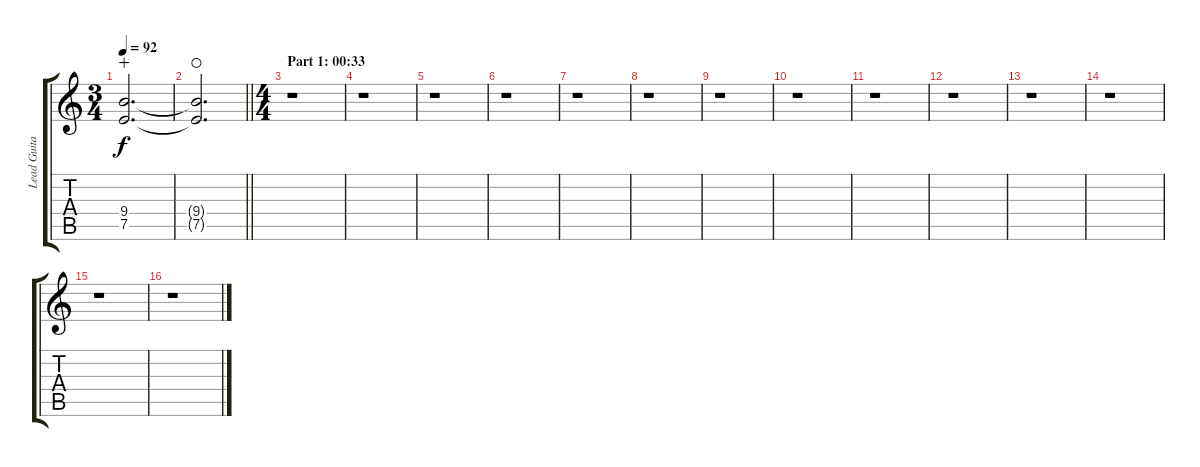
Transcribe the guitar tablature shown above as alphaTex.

\track ("Lead Guitar 2 (Distortion)" "Lead Guita") {instrument overdrivenguitar}
\staff {score tabs}
\tuning (E4 B3 G3 D3 A2 E2) {hide}
\ts (3 4)
\tempo 92
\clef g2
\ks c
(9.4{t} 7.5{t}).2{d dy f volume 0 wahc} |
\barLineRight lightlight
(9.4{t} 7.5{t}).2{d waho} |
\ts (4 4)
\section ("" "Part 1: 00:33")
r.1 |
r.1 |
r.1 |
r.1 |
r.1 |
r.1 |
r.1 |
r.1 |
r.1 |
r.1 |
r.1 |
r.1 |
r.1 |
r.1
